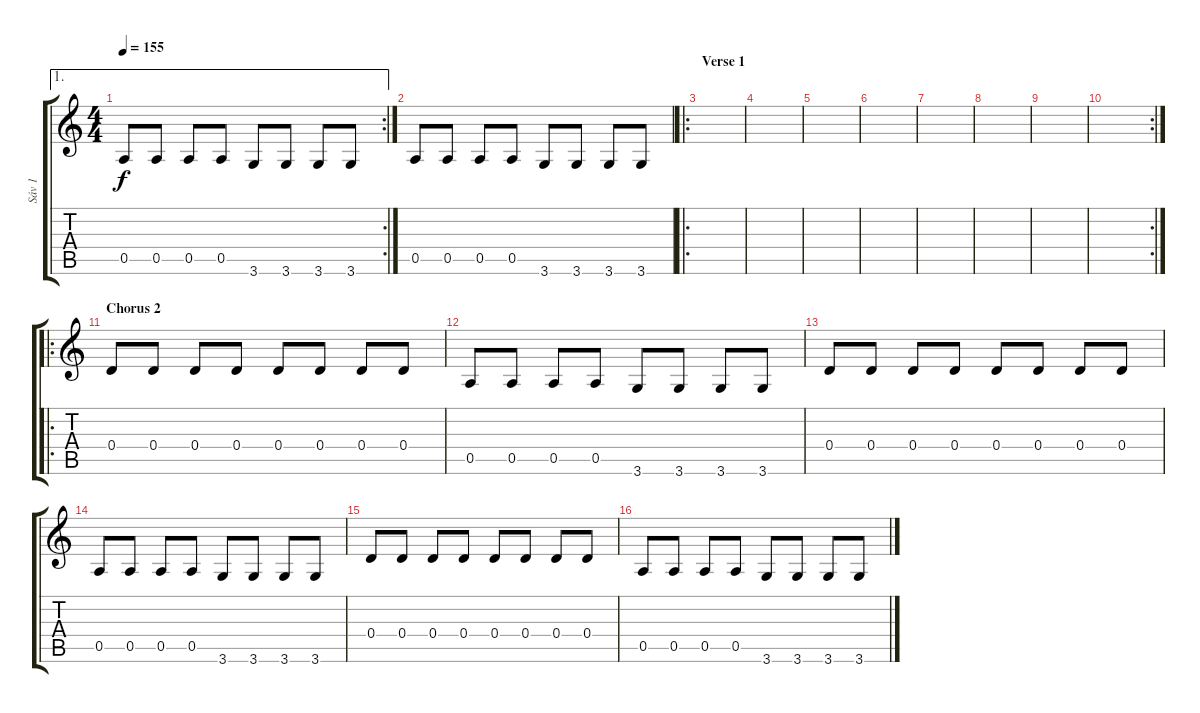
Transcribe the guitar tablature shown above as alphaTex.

\track ("Sáv 1" "Sáv 1") {instrument overdrivenguitar}
\staff {score tabs}
\tuning (E4 B3 G3 D3 A2 E2) {hide}
\ae 1
\rc 2
\ts (4 4)
\tempo 155
\clef g2
\ks c
0.5.8{dy f} 0.5.8 0.5.8 0.5.8 3.6.8 3.6.8 3.6.8 3.6.8 |
0.5.8 0.5.8 0.5.8 0.5.8 3.6.8 3.6.8 3.6.8 3.6.8 |
\ro
\section ("" "Verse 1")
|
|
|
|
|
|
|
\rc 2
|
\ro
\section ("" "Chorus 2")
0.4.8 0.4.8 0.4.8 0.4.8 0.4.8 0.4.8 0.4.8 0.4.8 |
0.5.8 0.5.8 0.5.8 0.5.8 3.6.8 3.6.8 3.6.8 3.6.8 |
0.4.8 0.4.8 0.4.8 0.4.8 0.4.8 0.4.8 0.4.8 0.4.8 |
0.5.8 0.5.8 0.5.8 0.5.8 3.6.8 3.6.8 3.6.8 3.6.8 |
0.4.8 0.4.8 0.4.8 0.4.8 0.4.8 0.4.8 0.4.8 0.4.8 |
0.5.8 0.5.8 0.5.8 0.5.8 3.6.8 3.6.8 3.6.8 3.6.8
